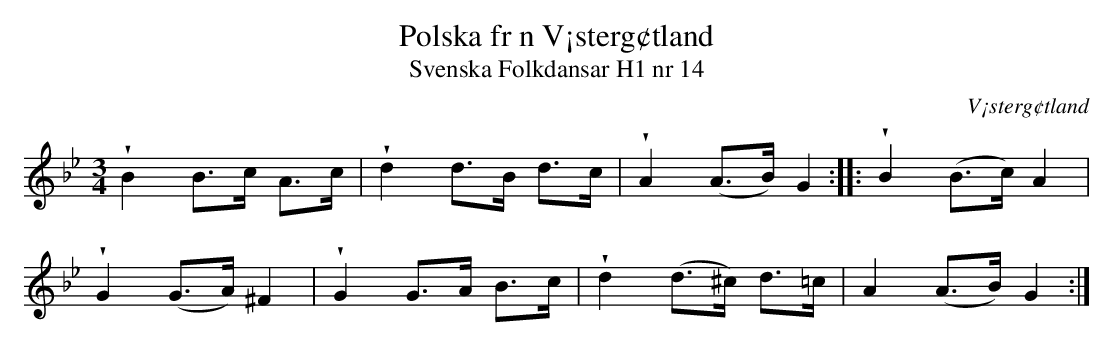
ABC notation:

X:1
T:Polska fr n V¡sterg¢tland
T:Svenska Folkdansar H1 nr 14
O:V¡sterg¢tland
U:V = wedge
M:3/4
L:1/8
K:Gm
VB2 B>c A>c | Vd2 d>B d>c | VA2 (A>B) G2 :: VB2 (B>c) A2 |
VG2 (G>A) ^F2 | VG2 G>A B>c | Vd2 (d>^c) d>=c | A2 (A>B) G2 :|
